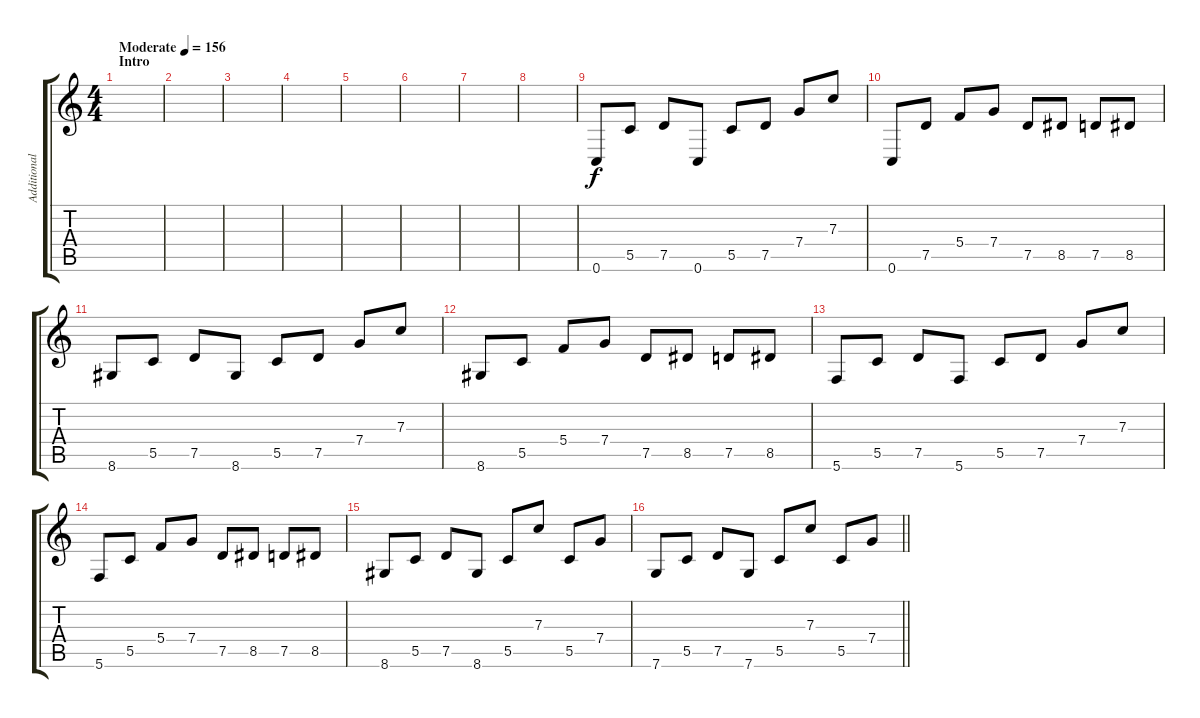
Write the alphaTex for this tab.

\track ("Additional Guitar" "Additional") {instrument distortionguitar}
\staff {score tabs}
\tuning (D4 A3 F3 C3 G2 C2) {hide}
\ts (4 4)
\section ("" "Intro")
\tempo (156 "Moderate")
\clef g2
\ks c
|
|
|
|
|
|
|
|
0.6.8 5.5.8 7.5.8 0.6.8 5.5.8 7.5.8 7.4.8 7.3.8 |
0.6.8 7.5.8 5.4.8 7.4.8 7.5.8 8.5.8 7.5.8 8.5.8 |
8.6.8 5.5.8 7.5.8 8.6.8 5.5.8 7.5.8 7.4.8 7.3.8 |
8.6.8 5.5.8 5.4.8 7.4.8 7.5.8 8.5.8 7.5.8 8.5.8 |
5.6.8 5.5.8 7.5.8 5.6.8 5.5.8 7.5.8 7.4.8 7.3.8 |
5.6.8 5.5.8 5.4.8 7.4.8 7.5.8 8.5.8 7.5.8 8.5.8 |
8.6.8 5.5.8 7.5.8 8.6.8 5.5.8 7.3.8 5.5.8 7.4.8 |
\barLineRight lightlight
7.6.8 5.5.8 7.5.8 7.6.8 5.5.8 7.3.8 5.5.8 7.4.8
